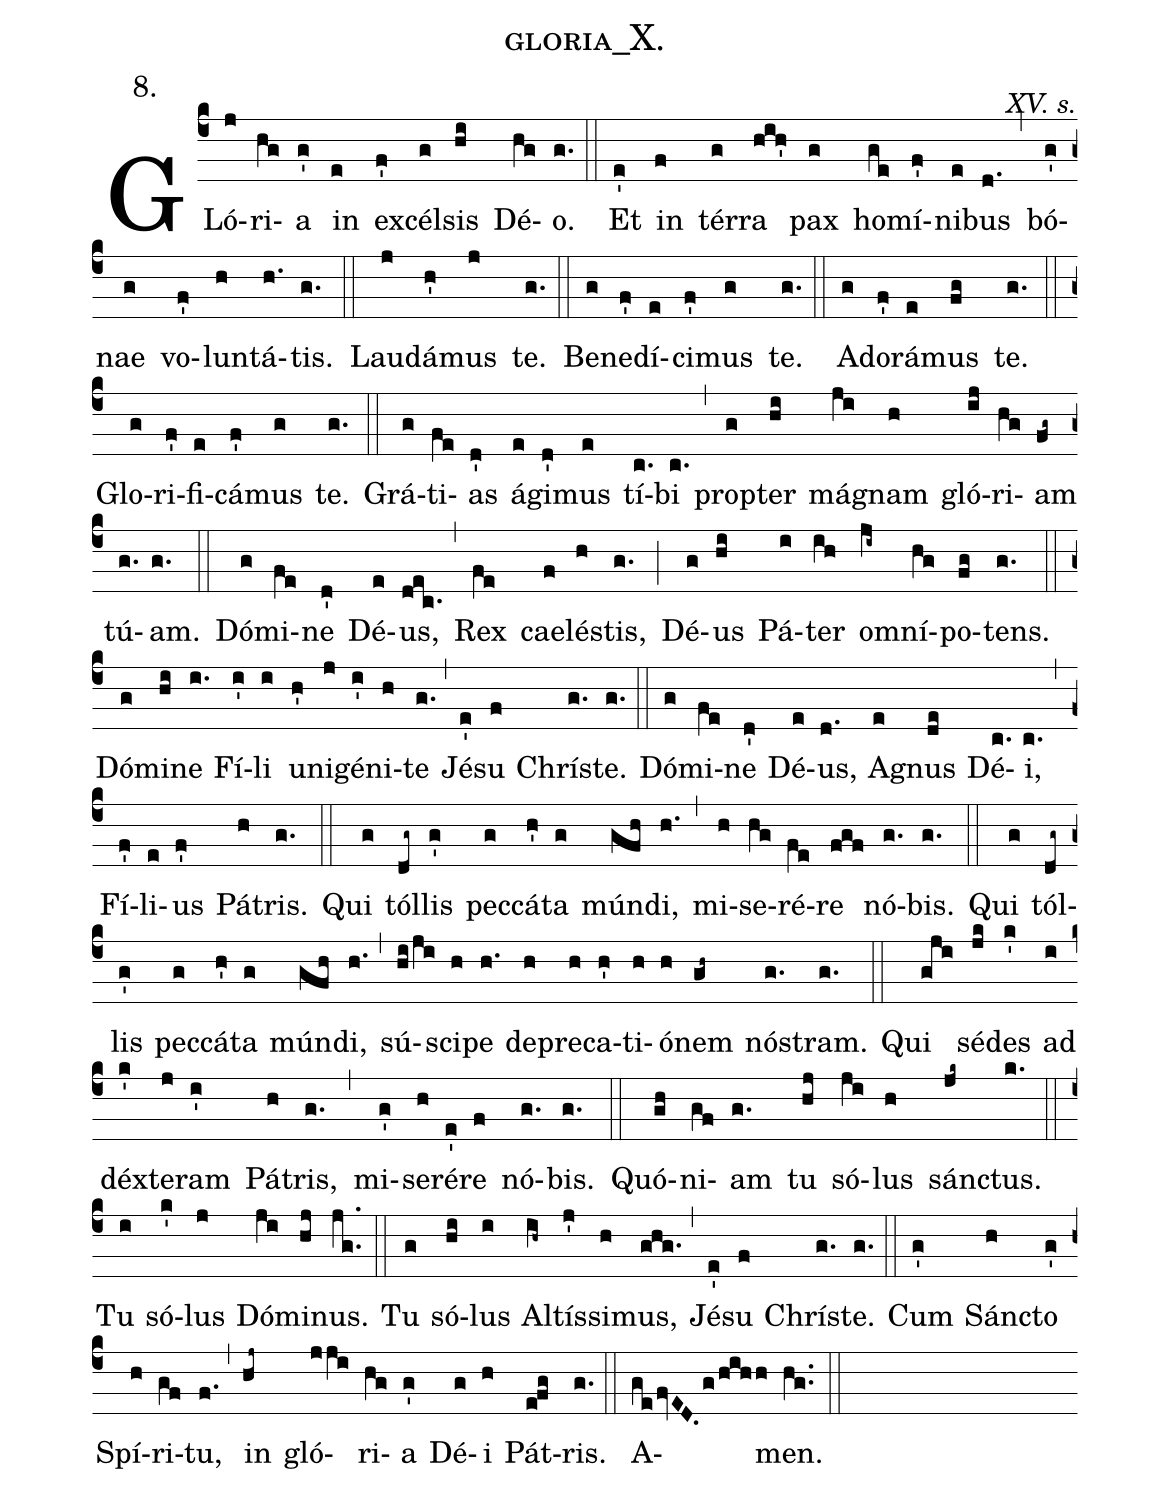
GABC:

name: gloria_X.;
annotation:8.;
commentary:XV. s.;
%%
(c4) GLó(j)ri(hg)a(g') in(e) ex(f')cél(g)sis(hi) Dé(hg)o.(g.) (::) Et(e') in(f) tér(g)ra(hih') pax(g) ho(ge)mí(f')ni(e)bus(d.) (,) bó(g')nae(g) vo(f')lun(h)tá(h.)tis.(g.) (::) Lau(j)dá(h')mus(j) te.(g.) (::) Be(g)ne(f')dí(e)ci(f')mus(g) te.(g.) (::) A(g)do(f')rá(e)mus(fg) te.(g.) (::) Glo(g)ri(f')fi(e)cá(f')mus(g) te.(g.) (::) Grá(g)ti(fe)as(d') á(e)gi(d')mus(e) tí(c.)bi(c.) (,) prop(g)ter(hi) má(ji)gnam(h) gló(ij)ri(hg)am(fg~) tú(g.)am.(g.) (::) Dó(g)mi(fe)ne(d') Dé(e)us,(dec.) (,) Rex(fe) cae(f)lés(h)tis,(g.) (;) Dé(g)us(hi) Pá(i)ter(ih) om(ji~)ní(hg)po(fg)tens.(g.) (::) Dó(g)mi(hi)ne(i.) Fí(i')li(i) u(h')ni(j)gé(i')ni(h)te(g.) (,) Jé(e')su(f) Chrís(g.)te.(g.) (::) Dó(g)mi(fe)ne(d') Dé(e)us,(d.) A(e)gnus(de) Dé(c.)i,(c.) (,) Fí(f')li(e)us(f') Pá(h)tris.(g.) (::) Qui(g) tól(dg~)lis(g') pec(g)cá(h')ta(g) mún(gfh)di,(h.) (,) mi(h)se(hg)ré(fe)re(fgf) nó(g.)bis.(g.) (::) Qui(g) tól(dg~)lis(g') pec(g)cá(h')ta(g) mún(gfh)di,(h.) (,) sú(hi/ji)sci(h)pe(h.) de(h)pre(h)ca(h')ti(h)ó(h)nem(gh~) nós(g.)tram.(g.) (::) Qui(gji) sé(jk)des(k') ad(i) déx(k')te(j)ram(i') Pá(h)tris,(g.) (,) mi(g')se(h)ré(e')re(f) nó(g.)bis.(g.) (::) Quó(gh)ni(gf)am(g.) tu(hj) só(ji)lus(h) sán(jk~)ctus.(k.) (::) Tu(i) só(k')lus(j) Dó(ji)mi(hj)nus.(jg..) (::) Tu(g) só(hi)lus(i) Al(ih~)tís(j')si(h)mus,(ghg.) (,) Jé(e')su(f) Chrís(g.)te.(g.) (::) Cum(g') Sán(h)cto(g') Spí(h)ri(gf)tu,(f.) (,) in(hj~) gló(jji)ri(hg)a(g') Dé(g)i(h) Pát(e!fg)ris.(g.) (::) A(ge/fvED.g/hihh)men.(hg..) (::)
